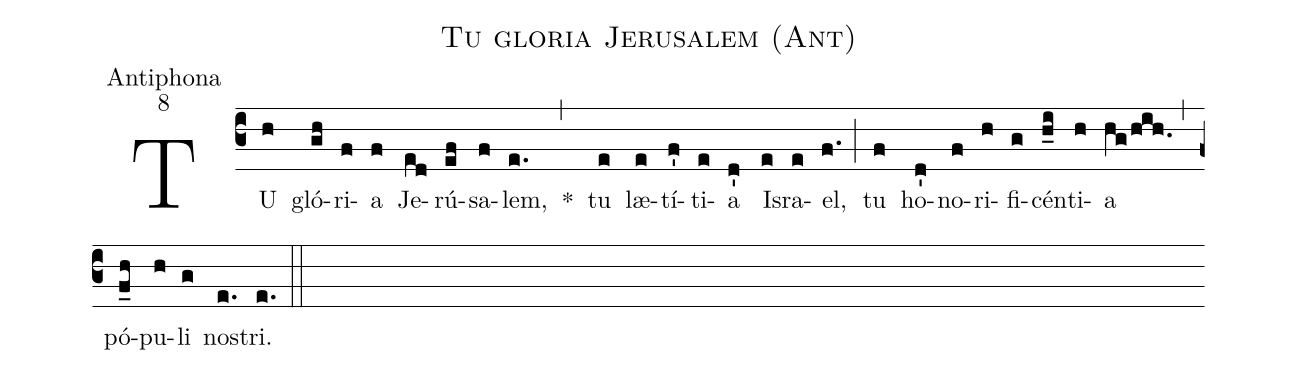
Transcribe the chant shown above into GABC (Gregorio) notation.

name:Tu gloria Jerusalem (Ant);
office-part:Antiphona;
mode:8;
%%
(c3) TU(h) gló(gh)ri(f)a(f) Je(ed)rú(ef)sa(f)lem,(e.) *(,) tu(e) læ(e)tí(f')ti(e)a(d') Is(e)ra(e)el,(f.) (;) tu(f) ho(d')no(f)ri(h)fi(g)cén(h_i)ti(h)a(hg/hih.) (,) pó(f_h)pu(h)li(g) no(e.)stri.(e.) (::)
